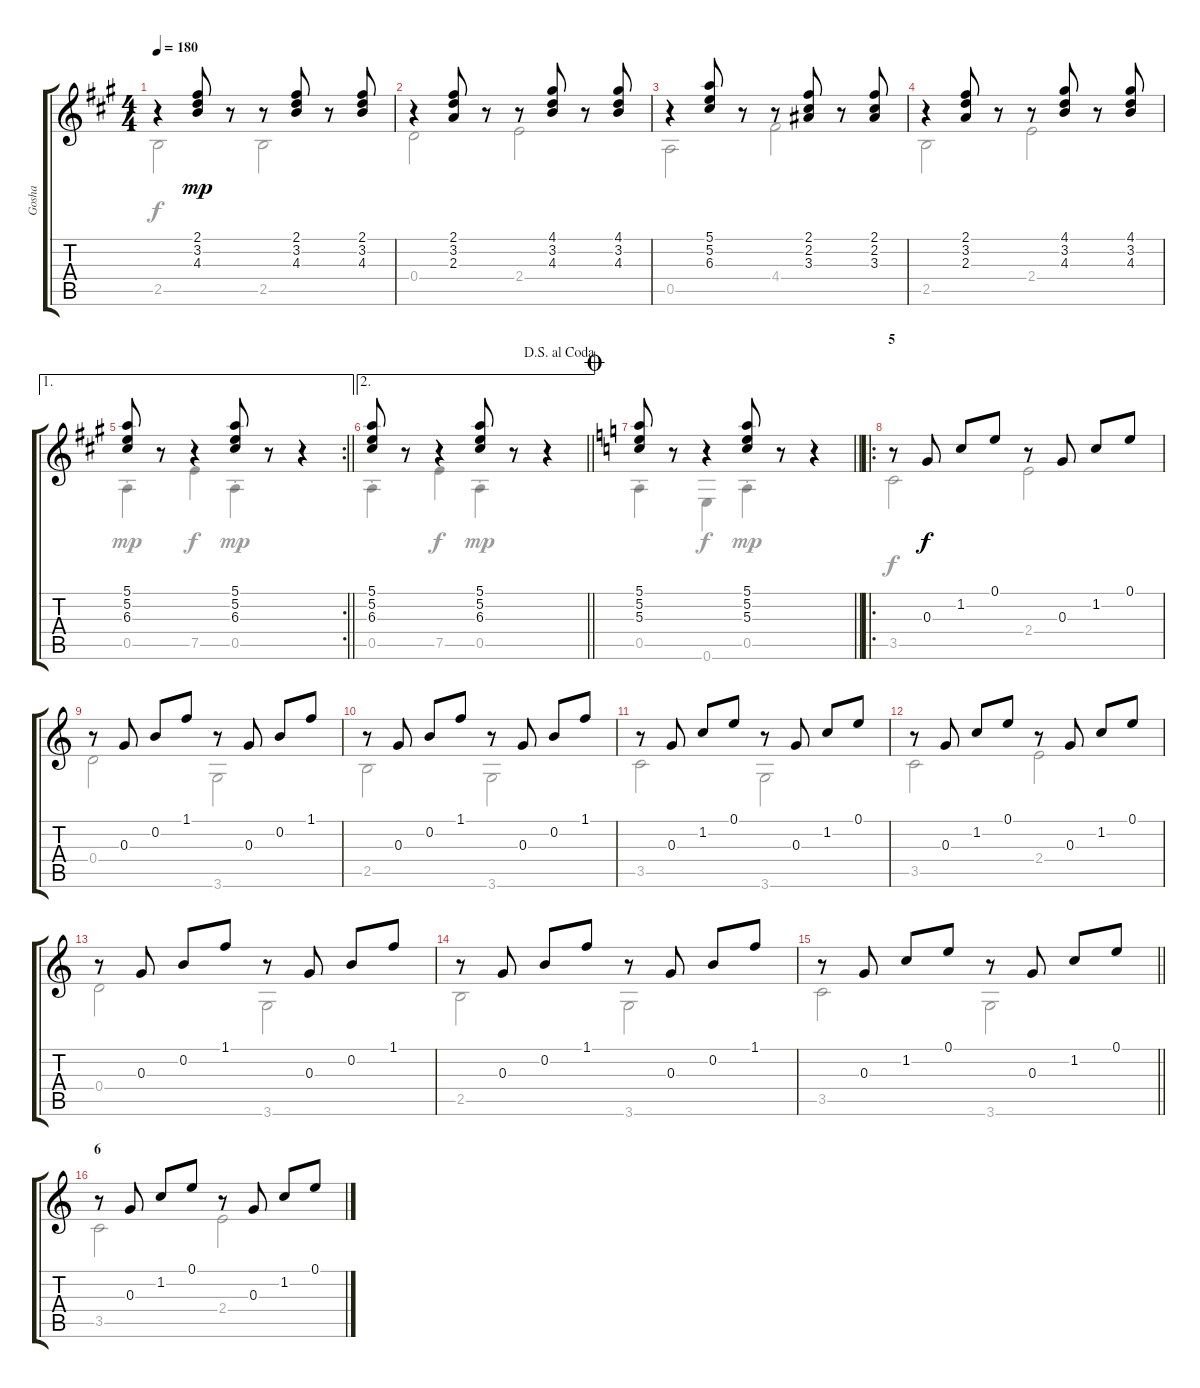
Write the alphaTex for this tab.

\track ("Gosha" "Gosha") {instrument acousticguitarnylon}
\staff {score tabs}
\tuning (E4 B3 G3 D3 A2 E2) {hide}
\voice
\ts (4 4)
\tempo 180
\clef g2
\ks a
r.4{dy mp} (2.1 3.2 4.3).8 r.8 r.8 (2.1 3.2 4.3).8 r.8 (2.1 3.2 4.3).8 |
r.4 (2.1 3.2 2.3).8 r.8 r.8 (4.1 3.2 4.3).8 r.8 (4.1 3.2 4.3).8 |
r.4 (5.1 5.2 6.3).8 r.8 r.8 (2.1 2.2 3.3).8 r.8 (2.1 2.2 3.3).8 |
r.4 (2.1 3.2 2.3).8 r.8 r.8 (4.1 3.2 4.3).8 r.8 (4.1 3.2 4.3).8 |
\ae 1
\rc 2
\barLineRight lightlight
(5.1 5.2 6.3).8 r.8 r.4 (5.1 5.2 6.3).8 r.8 r.4 |
\ae 2
\jump dalsegnoalcoda
\barLineRight lightlight
(5.1 5.2 6.3).8 r.8 r.4 (5.1 5.2 6.3).8 r.8 r.4 |
\jump coda
\barLineRight lightlight
\ks c
(5.1 5.2 5.3).8 r.8 r.4 (5.1 5.2 5.3).8 r.8 r.4 |
\ro
\section ("" "5")
r.8 0.3.8{dy f} 1.2.8 0.1.8 r.8 0.3.8 1.2.8 0.1.8 |
r.8 0.3.8 0.2.8 1.1.8 r.8 0.3.8 0.2.8 1.1.8 |
r.8 0.3.8 0.2.8 1.1.8 r.8 0.3.8 0.2.8 1.1.8 |
r.8 0.3.8 1.2.8 0.1.8 r.8 0.3.8 1.2.8 0.1.8 |
r.8 0.3.8 1.2.8 0.1.8 r.8 0.3.8 1.2.8 0.1.8 |
r.8 0.3.8 0.2.8 1.1.8 r.8 0.3.8 0.2.8 1.1.8 |
r.8 0.3.8 0.2.8 1.1.8 r.8 0.3.8 0.2.8 1.1.8 |
\barLineRight lightlight
r.8 0.3.8 1.2.8 0.1.8 r.8 0.3.8 1.2.8 0.1.8 |
\section ("" "6")
r.8 0.3.8 1.2.8 0.1.8 r.8 0.3.8 1.2.8 0.1.8
\voice
\clef g2
\ottava regular
\simile none
\ks a
2.5.2{dy f} 2.5.2 |
0.4.2 2.4.2 |
0.5.2 4.4.2 |
2.5.2 2.4.2 |
\barLineRight lightlight
0.5{st}.4{dy mp} 7.5.4{dy f} 0.5{st}.4{dy mp} r.4 |
\barLineRight lightlight
0.5{st}.4 7.5.4{dy f} 0.5{st}.4{dy mp} r.4 |
\barLineRight lightlight
\ks c
0.5{st}.4 0.6.4{dy f} 0.5{st}.4{dy mp} r.4 |
3.5.2{dy f} 2.4.2 |
0.4.2 3.6.2 |
2.5.2 3.6.2 |
3.5.2 3.6.2 |
3.5.2 2.4.2 |
0.4.2 3.6.2 |
2.5.2 3.6.2 |
\barLineRight lightlight
3.5.2 3.6.2 |
3.5.2 2.4.2
